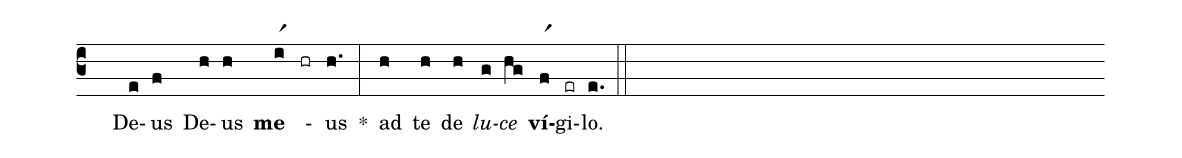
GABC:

%%
(c3)
( )De(e)us(f) De(h)us(h) <b>me</b>(ir1) -(hr) us(h.) *(:)
ad(h) te(h) de(h) <i>lu</i>(g)<i>ce</i>(hg) <b>ví</b>(fr1)gi(er)lo.(e.) (::)
